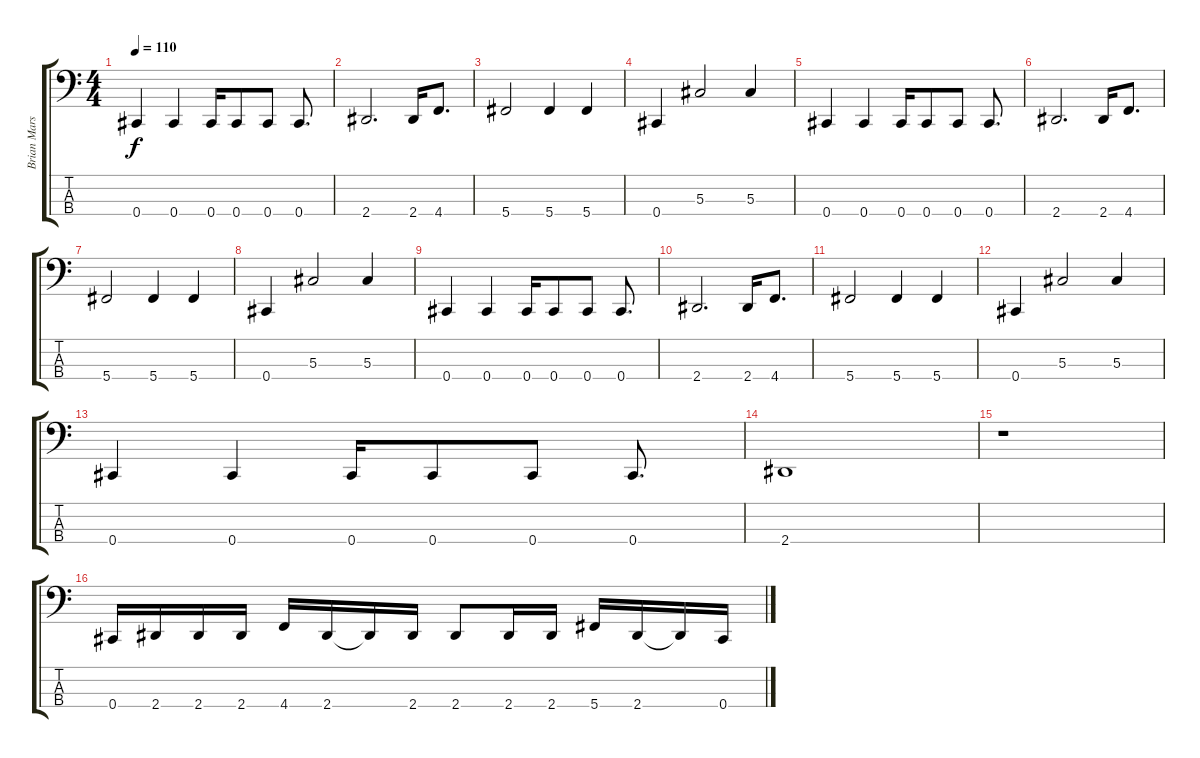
\track ("Brian Marshall" "Brian Mars") {instrument electricbassfinger}
\staff {score tabs}
\tuning (Gb2 Db2 Ab1 Db1) {hide}
\ts (4 4)
\tempo 110
\clef f4
\ks c
0.4.4{dy f} 0.4.4 0.4.16 0.4.8 0.4.8 0.4.8{d} |
2.4.2{d} 2.4.16 4.4.8{d} |
5.4.2 5.4.4 5.4.4 |
0.4.4 5.3.2 5.3.4 |
0.4.4 0.4.4 0.4.16 0.4.8 0.4.8 0.4.8{d} |
2.4.2{d} 2.4.16 4.4.8{d} |
5.4.2 5.4.4 5.4.4 |
0.4.4 5.3.2 5.3.4 |
0.4.4 0.4.4 0.4.16 0.4.8 0.4.8 0.4.8{d} |
2.4.2{d} 2.4.16 4.4.8{d} |
5.4.2 5.4.4 5.4.4 |
0.4.4 5.3.2 5.3.4 |
0.4.4 0.4.4 0.4.16 0.4.8 0.4.8 0.4.8{d} |
2.4.1 |
r.1 |
0.4.16 2.4.16 2.4.16 2.4.16 4.4.16 2.4.16 2.4{t}.16 2.4.16 2.4.8 2.4.16 2.4.16 5.4.16 2.4.16 2.4{t}.16 0.4.16
